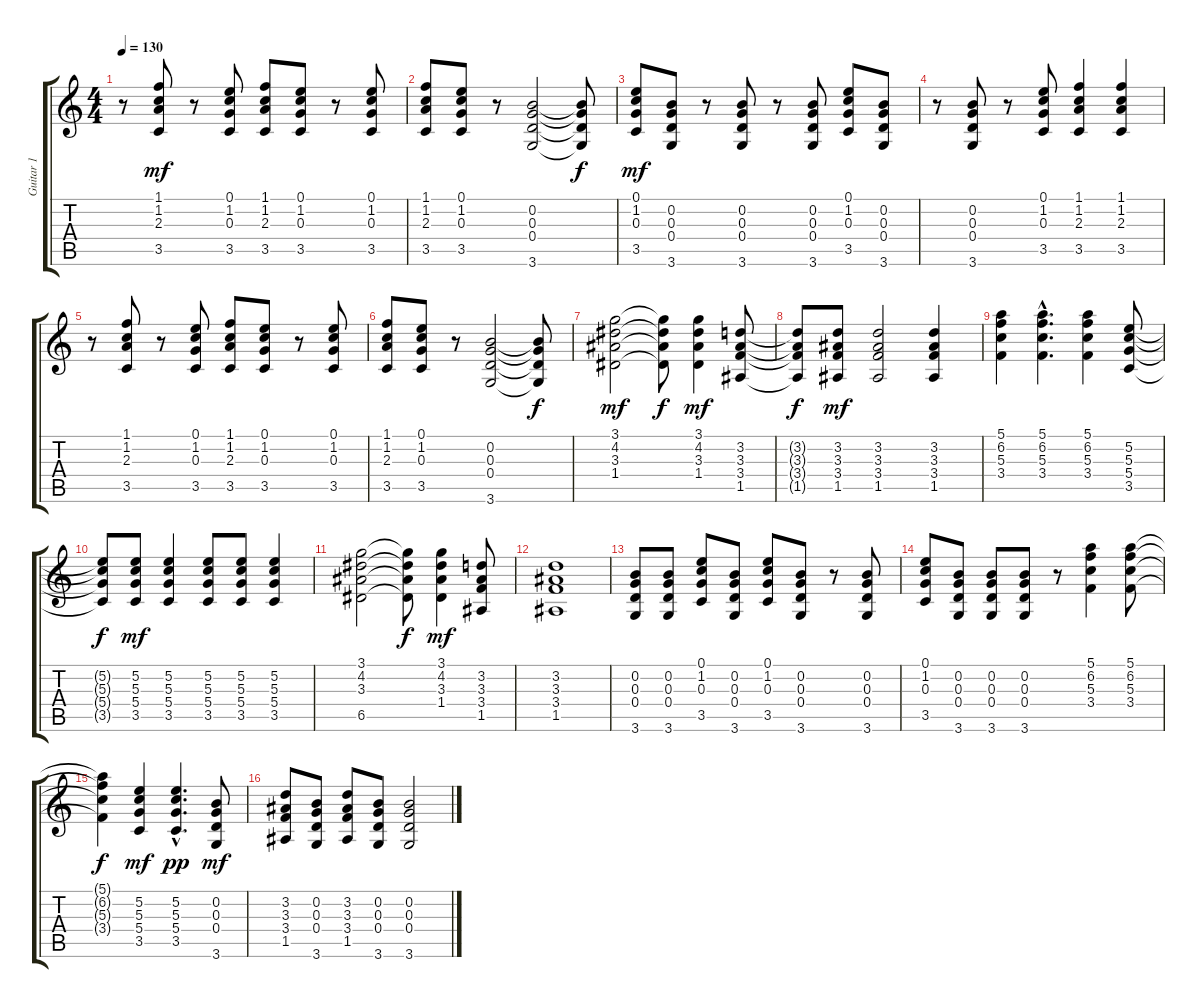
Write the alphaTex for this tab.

\track ("Guitar 1" "Guitar 1") {instrument distortionguitar}
\staff {score tabs}
\tuning (E4 B3 G3 D3 A2 E2) {hide}
\ts (4 4)
\tempo 130
\clef g2
\ks c
r.8{dy mf} (1.1 1.2 2.3 3.5).8 r.8 (0.1 1.2 0.3 3.5).8 (1.1 1.2 2.3 3.5).8 (0.1 1.2 0.3 3.5).8 r.8 (0.1 1.2 0.3 3.5).8 |
(1.1 1.2 2.3 3.5).8 (0.1 1.2 0.3 3.5).8 r.8 (0.2 0.3 0.4 3.6).2 (0.2{t} 0.3{t} 0.4{t} 3.6{t}).8{dy f} |
(0.1 1.2 0.3 3.5).8{dy mf} (0.2 0.3 0.4 3.6).8 r.8 (0.2 0.3 0.4 3.6).8 r.8 (0.2 0.3 0.4 3.6).8 (0.1 1.2 0.3 3.5).8 (0.2 0.3 0.4 3.6).8 |
r.8 (0.2 0.3 0.4 3.6).8 r.8 (0.1 1.2 0.3 3.5).8 (1.1 1.2 2.3 3.5).4 (1.1 1.2 2.3 3.5).4 |
r.8 (1.1 1.2 2.3 3.5).8 r.8 (0.1 1.2 0.3 3.5).8 (1.1 1.2 2.3 3.5).8 (0.1 1.2 0.3 3.5).8 r.8 (0.1 1.2 0.3 3.5).8 |
(1.1 1.2 2.3 3.5).8 (0.1 1.2 0.3 3.5).8 r.8 (0.2 0.3 0.4 3.6).2 (0.2{t} 0.3{t} 0.4{t} 3.6{t}).8{dy f} |
(3.1 4.2 3.3 1.4).2{dy mf} (3.1{t} 4.2{t} 3.3{t} 1.4{t}).8{dy f} (3.1 4.2 3.3 1.4).4{dy mf} (3.2 3.3 3.4 1.5).8 |
(3.2{t} 3.3{t} 3.4{t} 1.5{t}).8{dy f} (3.2 3.3 3.4 1.5).8{dy mf} (3.2 3.3 3.4 1.5).2 (3.2 3.3 3.4 1.5).4 |
(5.1 6.2 5.3 3.4).4 (5.1{hac} 6.2{hac} 5.3{hac} 3.4{hac}).4{d} (5.1 6.2 5.3 3.4).4 (5.2 5.3 5.4 3.5).8 |
(5.2{t} 5.3{t} 5.4{t} 3.5{t}).8{dy f} (5.2 5.3 5.4 3.5).8{dy mf} (5.2 5.3 5.4 3.5).4 (5.2 5.3 5.4 3.5).8 (5.2 5.3 5.4 3.5).8 (5.2 5.3 5.4 3.5).4 |
(3.1 4.2 3.3 6.5).2 (3.1{t} 4.2{t} 3.3{t} 6.5{t}).8{dy f} (3.1 4.2 3.3 1.4).4{dy mf} (3.2 3.3 3.4 1.5).8 |
(3.2 3.3 3.4 1.5).1 |
(0.2 0.3 0.4 3.6).8 (0.2 0.3 0.4 3.6).8 (0.1 1.2 0.3 3.5).8 (0.2 0.3 0.4 3.6).8 (0.1 1.2 0.3 3.5).8 (0.2 0.3 0.4 3.6).8 r.8 (0.2 0.3 0.4 3.6).8 |
(0.1 1.2 0.3 3.5).8 (0.2 0.3 0.4 3.6).8 (0.2 0.3 0.4 3.6).8 (0.2 0.3 0.4 3.6).8 r.8 (5.1 6.2 5.3 3.4).4 (5.1 6.2 5.3 3.4).8 |
(5.1{t} 6.2{t} 5.3{t} 3.4{t}).4{dy f} (5.2 5.3 5.4 3.5).4{dy mf} (5.2{hac} 5.3{hac} 5.4{hac} 3.5{hac}).4{d dy pp} (0.2 0.3 0.4 3.6).8{dy mf} |
(3.2 3.3 3.4 1.5).8 (0.2 0.3 0.4 3.6).8 (3.2 3.3 3.4 1.5).8 (0.2 0.3 0.4 3.6).8 (0.2 0.3 0.4 3.6).2
